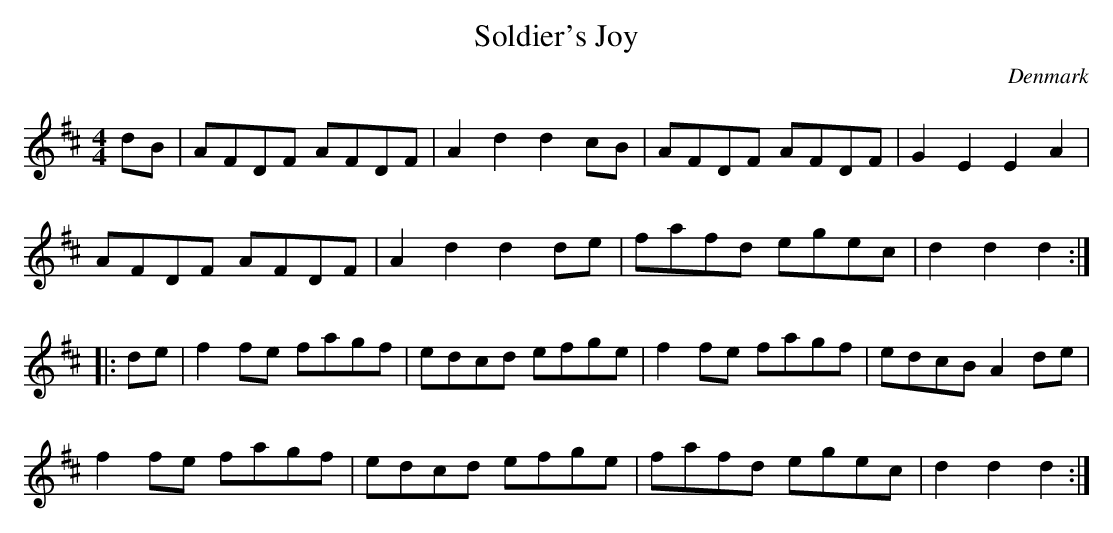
X:1
T:Soldier's Joy
M:4/4
O:Denmark
O:England
O:Scotland
O:Shetland
O:USA
K:D major
dB | \
AFDF AFDF | A2d2 d2cB | AFDF AFDF | G2E2 E2A2 |
AFDF AFDF | A2d2 d2de | fafd egec   | d2d2 d2 ::
de|\
f2fe fagf|edcd efge| f2fe fagf|edcB A2de|
f2fe fagf|edcd efge|fafd egec|d2d2d2:|
